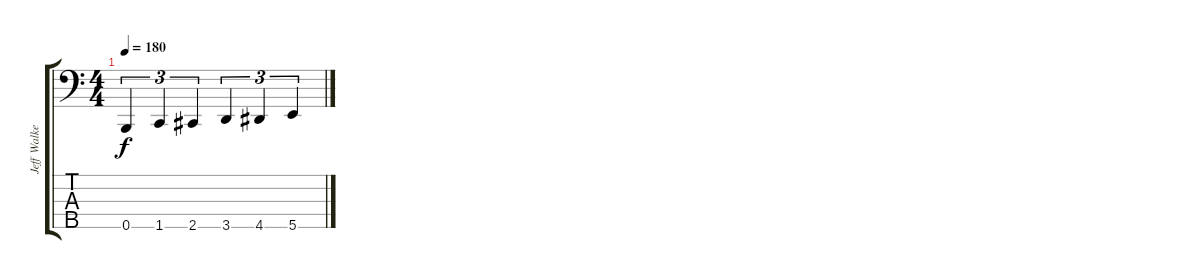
\track ("Jeff Walker" "Jeff Walke") {instrument fretlessbass}
\staff {score tabs}
\tuning (G2 D2 A1 E1 B0) {hide}
\ts (4 4)
\tempo 180
\clef f4
\ks c
0.5.4{tu (3 2) dy f} 1.5.4{tu (3 2)} 2.5.4{tu (3 2)} 3.5.4{tu (3 2)} 4.5.4{tu (3 2)} 5.5.4{tu (3 2)}
